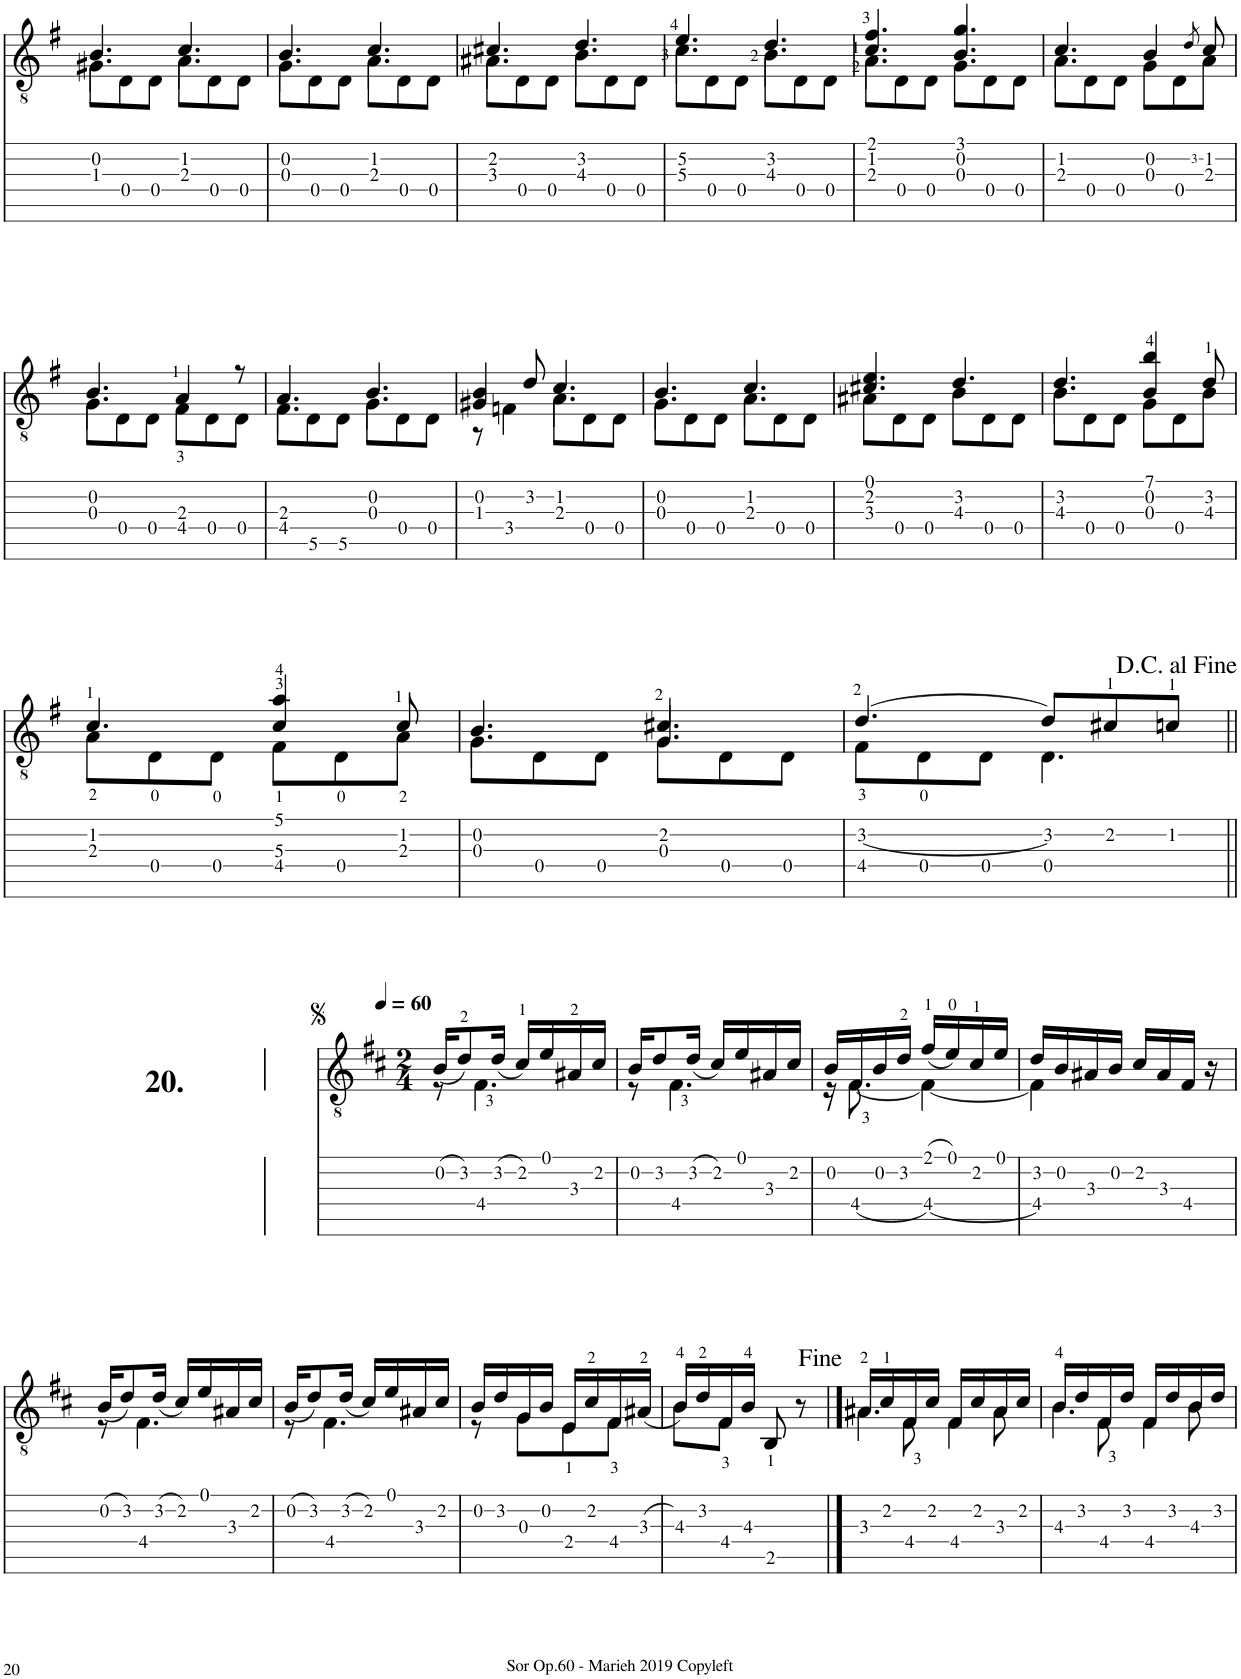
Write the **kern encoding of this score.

**kern	**kern
*part2	*part1
*staff2	*staff1
*I"Guitare classique (Tablature)	*I"Classical Guitar
!!LO:PB:g=z
*	*clefGv2
*k[f#]	*k[f#]
*M6/8	*M6/8
=15	=15
*^	*^
*	*^	*	*^
4.B	4.G#X	8G#L	4.B/	4.G#X\	8G#\L
.	.	8D	.	.	8D\
.	.	8DJ	.	.	8D\J
4.c	4.A	8AL	4.c/	4.A\	8A\L
.	.	8D	.	.	8D\
.	.	8DJ	.	.	8D\J
=16	=16	=16	=16	=16	=16
4.B	4.G	8GL	4.B/	4.G\	8G\L
.	.	8D	.	.	8D\
.	.	8DJ	.	.	8D\J
4.c	4.A	8AL	4.c/	4.A\	8A\L
.	.	8D	.	.	8D\
.	.	8DJ	.	.	8D\J
=17	=17	=17	=17	=17	=17
4.c#X	4.A#X	8A#L	4.c#X/	4.A#X\	8A#\L
.	.	8D	.	.	8D\
.	.	8DJ	.	.	8D\J
4.d	4.B	8BL	4.d/	4.B\	8B\L
.	.	8D	.	.	8D\
.	.	8DJ	.	.	8D\J
=18	=18	=18	=18	=18	=18
4.e	4.r	8cL	4.e/	4.c\	8c\L
.	.	8D	.	.	8D\
.	.	8DJ	.	.	8D\J
4.d	4.B	8BL	4.d/	4.B\	8B\L
.	.	8D	.	.	8D\
.	.	8DJ	.	.	8D\J
=19	=19	=19	=19	=19	=19
4.c 4.f#	4.A	8AL	4.c/ 4.f#/	4.A\	8A\L
.	.	8D	.	.	8D\
.	.	8DJ	.	.	8D\J
4.B 4.g	4.G	8GL	4.B/ 4.g/	4.G	8G\L
.	.	8D	.	.	8D\
.	.	8DJ	.	.	8D\J
=20	=20	=20	=20	=20	=20
4.c	4.A	8AL	4.c/	4.A\	8A\L
.	.	8D	.	.	8D\
.	.	8DJ	.	.	8D\J
4B	8ryy	8GL	4B/	8ryy	8G\L
.	4ryy	8D	.	4ryy	8D\
qd	.	.	8qd/	.	.
8c	.	8AJ	8c/	.	8A\J
!!LO:LB:g=z	!!	!!
=21	=21	=21	=21	=21	=21
4.B	4.G	8GL	4.B/	4.G\	8G\L
.	.	8D	.	.	8D\
.	.	8DJ	.	.	8D\J
4A	4.ryy	8F#L	4A/	4.ryy	8F#\L
.	.	8D	.	.	8D\
8r	.	8DJ	8r	.	8D\J
=22	=22	=22	=22	=22	=22
4.A	4.F#	8F#L	4.A/	4.F#\	8F#\L
.	.	8D	.	.	8D\
.	.	8DJ	.	.	8D\J
4.B	4.G	8GL	4.B/	4.G\	8G\L
.	.	8D	.	.	8D\
.	.	8DJ	.	.	8D\J
=23	=23	=23	=23	=23	=23
4G#X 4B	4.ryy	8r	4G#X/ 4B/	4.ryy	8r
.	.	4Fn	.	.	4Fn\
8d	.	.	8d/	.	.
4.c	4.A	8AL	4.c/	4.A\	8A\L
.	.	8D	.	.	8D\
.	.	8DJ	.	.	8D\J
=24	=24	=24	=24	=24	=24
4.B	4.G	8GL	4.B/	4.G\	8G\L
.	.	8D	.	.	8D\
.	.	8DJ	.	.	8D\J
4.c	4.A	8AL	4.c/	4.A\	8A\L
.	.	8D	.	.	8D\
.	.	8DJ	.	.	8D\J
*	*	*	*	*v	*v
=25	=25	=25	=25	=25
4.c#X 4.e	4.r	8A#XL	4.c#X/ 4.e/	8A#X\L
.	.	8D	.	8D\
.	.	8DJ	.	8D\J
4.d	4.r	8BL	4.d/	8B\L
.	.	8D	.	8D\
.	.	8DJ	.	8D\J
=26	=26	=26	=26	=26
*	*	*	*	*^
4.d	4.B	8BL	4.d/	4.B\	8B\L
.	.	8D	.	.	8D\
.	.	8DJ	.	.	8D\J
4B 4b	4.ryy	8GL	4B/ 4b/	4.ryy	8G\L
.	.	8D	.	.	8D\
8d	.	8BJ	8d/	.	8B\J
*	*	*	*	*v	*v
!!LO:LB:g=z
=27	=27	=27	=27	=27
4.c	4.A	8AL	4.c/	8A\L
.	.	8D	.	8D\
.	.	8DJ	.	8D\J
4c 4a	4.ryy	8F#L	4c/ 4a/	8F#\L
.	.	8D	.	8D\
8c	.	8AJ	8c/	8A\J
=28	=28	=28	=28	=28
*	*	*	*	*^
4.B	4.G	8GL	4.B/	4.G\	8G\L
.	.	8D	.	.	8D\
.	.	8DJ	.	.	8D\J
4.c#X	4.G	8GL	4.c#X/	4.G/	8G\L
.	.	8D	.	.	8D\
.	.	8DJ	.	.	8D\J
*	*v	*v	*	*	*
*	*	*	*v	*v
=29	=29	=29	=29
[4.d	8F#L	[4.d/	8F#\L
.	8D	.	8D\
.	8DJ	.	8D\J
8dL]	4.D	8d/L]	4.D\
8c#X	.	8c#X/	.
8cnJ	.	8cn/J	.
*v	*v	*	*
*	*v	*v
!!LO:LB:g=z
=1||	=1||
*stria6	*
*k[f#c#]	*k[f#c#]
*M2/4	*M2/4
2r	2r
=2	=2
2r	2r
=3	=3
*k[f#c#]	*k[f#c#]
*M2/4	*M2/4
*	*MM60
*^	*^
!	!	!LO:TX:a:B:t=20.	!
(>16BKL	8r	(<16B/KL	8r
8d)	.	8d/)	.
.	4.F#	.	4.F#\
(>16dJk	.	(<16d/Jk	.
16c#LL)	.	16c#/LL)	.
16eJ	.	16e/	.
16A#XL	.	16A#X/	.
16c#JJ	.	16c#/JJ	.
=4	=4	=4	=4
16BKL	8r	16B/KL	8r
8d	.	8d/	.
.	4.F#	.	4.F#\
(>16dJk	.	(<16d/Jk	.
16c#LL)	.	16c#/LL)	.
16eJ	.	16e/	.
16A#XL	.	16A#X/	.
16c#JJ	.	16c#/JJ	.
=5	=5	=5	=5
16BLL	16r	16B/LL	16r
16F#J	[8.F#	16F#/	[8.F#\
16BL	.	16B/	.
16dJJ	.	16d/JJ	.
(>16f#LL	4F#_	(<16f#/LL	4F#\_
16eJ)	.	16e/)	.
16c#L	.	16c#/	.
16eJJ	.	16e/JJ	.
=6	=6	=6	=6
16dLL	4F#]	16d/LL	4F#\]
16BJ	.	16B/	.
16A#XL	.	16A#X/	.
16BJJ	.	16B/JJ	.
16c#LL	4ryy	16c#/LL	4ryy
16A#	.	16A#/	.
16F#JJ	.	16F#/JJ	.
16r	.	16r	.
!!LO:LB:g=z	!!
=7	=7	=7	=7
(>16BKL	8r	(<16B/KL	8r
8d)	.	8d/)	.
.	4.F#	.	4.F#\
(>16dJk	.	(<16d/Jk	.
16c#LL)	.	16c#/LL)	.
16eJ	.	16e/	.
16A#XL	.	16A#X/	.
16c#JJ	.	16c#/JJ	.
=8	=8	=8	=8
(>16BKL	8r	(<16B/KL	8r
8d)	.	8d/)	.
.	4.F#	.	4.F#\
(>16dJk	.	(<16d/Jk	.
16c#LL)	.	16c#/LL)	.
16eJ	.	16e/	.
16A#XL	.	16A#X/	.
16c#JJ	.	16c#/JJ	.
=9	=9	=9	=9
16BLL	8r	16B/LL	8r
16dJ	.	16d/	.
16GL	8r	16G/	8G\L
16BJJ	.	16B/JJ	.
16ELL	8r	16E/LL	8E\
16c#J	.	16c#/	.
16F#L	8r	16F#/	8F#\J
(>16A#XJJ	.	(<16A#X/JJ	.
=10	=10	=10	=10
16r)	8B	16B/LL)	8B\L
16dLL	.	16d/	.
16F#	8r	16F#/	8F#\J
16BJJ	.	16B/JJ	.
8BB<	4ryy	8BB</	4ryy
8r	.	8r	.
==11	==11	==11	==11
*	*^	*	*^
16A#XLL	8ryy	4.A#	16A#X/LL	8ryy	4.A#\
16c#J	.	.	16c#/	.	.
16F#L	8r	.	16F#/	8F#\	.
16c#JJ	.	.	16c#/JJ	.	.
16F#LL	4r	.	16F#/LL	4F#\	.
16c#J	.	.	16c#/	.	.
16A#L	.	8r	16A#/	.	8A#\
16c#JJ	.	.	16c#/JJ	.	.
=12	=12	=12	=12	=12	=12
16BLL	8ryy	4.B	16B/LL	8ryy	4.B\
16dJ	.	.	16d/	.	.
16F#L	8r	.	16F#/	8F#\	.
16dJJ	.	.	16d/JJ	.	.
16F#LL	4r	.	16F#/LL	4F#\	.
16dJJ	.	.	16d/	.	.
16r	.	8B	16B/	.	8B\
16d	.	.	16d/JJ	.	.
*v	*v	*v	*	*	*
*	*v	*v	*v
=	=
*-	*-
